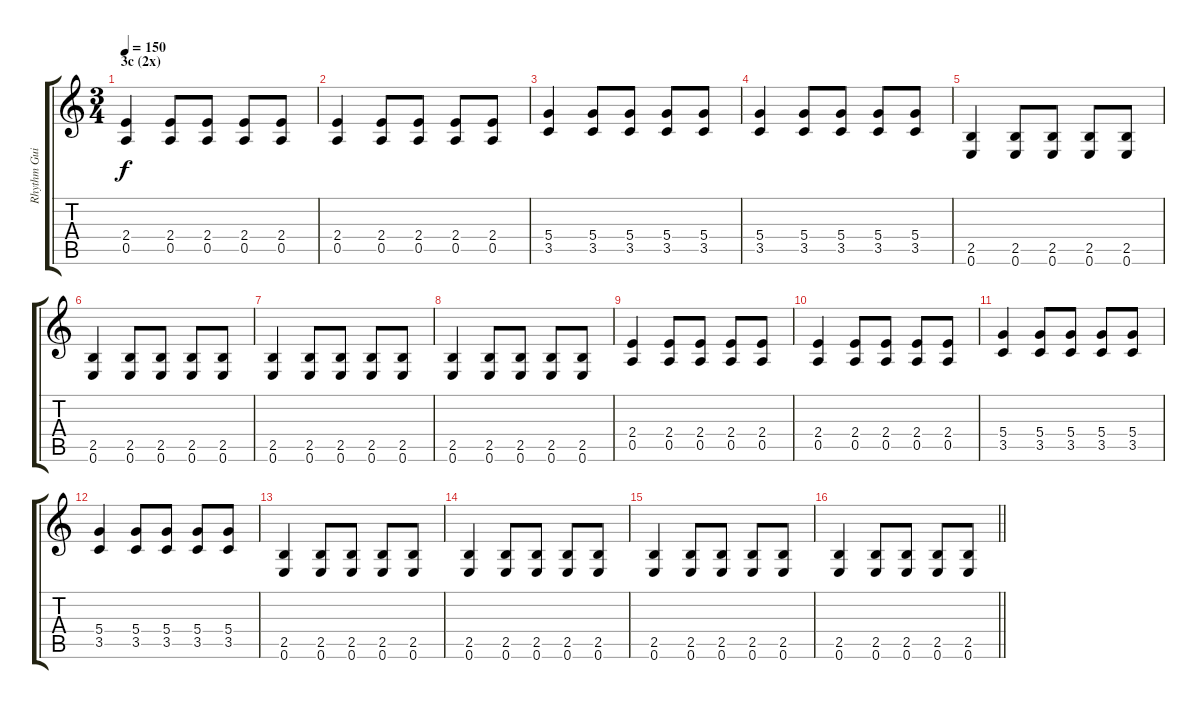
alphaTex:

\track ("Rhythm Guitar" "Rhythm Gui") {instrument distortionguitar}
\staff {score tabs}
\tuning (E4 B3 G3 D3 A2 E2) {hide}
\ts (3 4)
\section ("" "3c (2x)")
\tempo 150
\clef g2
\ks c
(2.4 0.5).4{dy f} (2.4 0.5).8 (2.4 0.5).8 (2.4 0.5).8 (2.4 0.5).8 |
(2.4 0.5).4 (2.4 0.5).8 (2.4 0.5).8 (2.4 0.5).8 (2.4 0.5).8 |
(5.4 3.5).4 (5.4 3.5).8 (5.4 3.5).8 (5.4 3.5).8 (5.4 3.5).8 |
(5.4 3.5).4 (5.4 3.5).8 (5.4 3.5).8 (5.4 3.5).8 (5.4 3.5).8 |
(2.5 0.6).4 (2.5 0.6).8 (2.5 0.6).8 (2.5 0.6).8 (2.5 0.6).8 |
(2.5 0.6).4 (2.5 0.6).8 (2.5 0.6).8 (2.5 0.6).8 (2.5 0.6).8 |
(2.5 0.6).4 (2.5 0.6).8 (2.5 0.6).8 (2.5 0.6).8 (2.5 0.6).8 |
(2.5 0.6).4 (2.5 0.6).8 (2.5 0.6).8 (2.5 0.6).8 (2.5 0.6).8 |
(2.4 0.5).4 (2.4 0.5).8 (2.4 0.5).8 (2.4 0.5).8 (2.4 0.5).8 |
(2.4 0.5).4 (2.4 0.5).8 (2.4 0.5).8 (2.4 0.5).8 (2.4 0.5).8 |
(5.4 3.5).4 (5.4 3.5).8 (5.4 3.5).8 (5.4 3.5).8 (5.4 3.5).8 |
(5.4 3.5).4 (5.4 3.5).8 (5.4 3.5).8 (5.4 3.5).8 (5.4 3.5).8 |
(2.5 0.6).4 (2.5 0.6).8 (2.5 0.6).8 (2.5 0.6).8 (2.5 0.6).8 |
(2.5 0.6).4 (2.5 0.6).8 (2.5 0.6).8 (2.5 0.6).8 (2.5 0.6).8 |
(2.5 0.6).4 (2.5 0.6).8 (2.5 0.6).8 (2.5 0.6).8 (2.5 0.6).8 |
\barLineRight lightlight
(2.5 0.6).4 (2.5 0.6).8 (2.5 0.6).8 (2.5 0.6).8 (2.5 0.6).8
